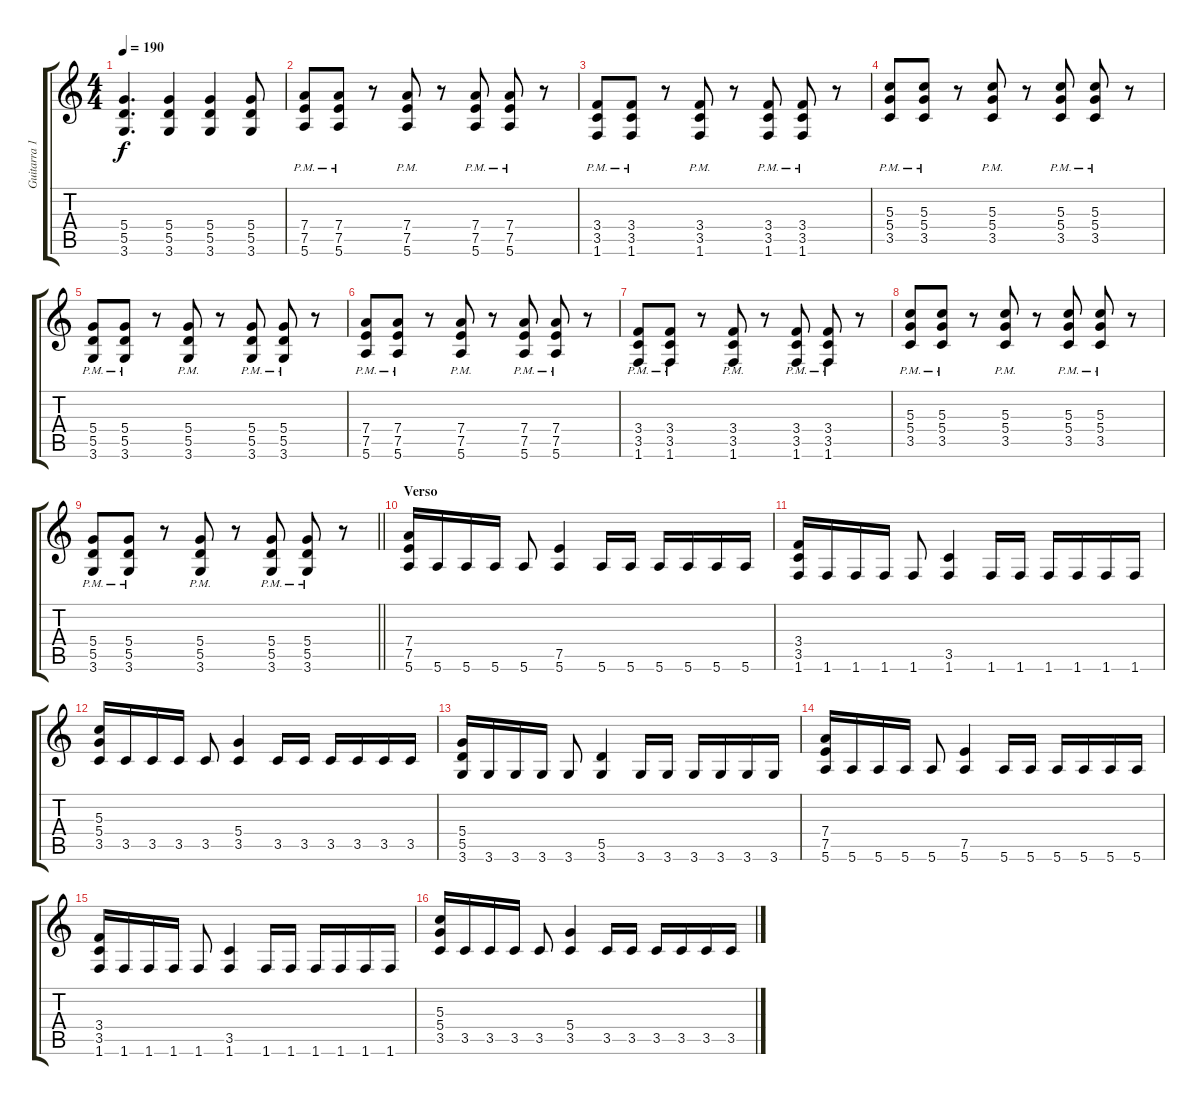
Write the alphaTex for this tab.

\track ("Guitarra 1" "Guitarra 1") {instrument overdrivenguitar}
\staff {score tabs}
\tuning (E4 B3 G3 D3 A2 E2) {hide}
\ts (4 4)
\tempo 190
\clef g2
\ks c
(5.4 5.5 3.6).4{d dy f} (5.4 5.5 3.6).4 (5.4 5.5 3.6).4 (5.4 5.5 3.6).8 |
(7.4 7.5 5.6{pm}).8 (7.4 7.5 5.6{pm}).8 r.8 (7.4 7.5 5.6{pm}).8 r.8 (7.4 7.5 5.6{pm}).8 (7.4 7.5 5.6{pm}).8 r.8 |
(3.4 3.5{pm} 1.6{pm}).8 (3.4 3.5{pm} 1.6).8 r.8 (3.4 3.5{pm} 1.6).8 r.8 (3.4 3.5{pm} 1.6).8 (3.4 3.5{pm} 1.6).8 r.8 |
(5.3 5.4 3.5{pm}).8 (5.3 5.4 3.5{pm}).8 r.8 (5.3 5.4 3.5{pm}).8 r.8 (5.3 5.4 3.5{pm}).8 (5.3 5.4 3.5{pm}).8 r.8 |
(5.4 5.5{pm} 3.6).8 (5.4 5.5{pm} 3.6).8 r.8 (5.4 5.5{pm} 3.6).8 r.8 (5.4 5.5{pm} 3.6).8 (5.4 5.5{pm} 3.6).8 r.8 |
(7.4 7.5 5.6{pm}).8 (7.4 7.5 5.6{pm}).8 r.8 (7.4 7.5 5.6{pm}).8 r.8 (7.4 7.5 5.6{pm}).8 (7.4 7.5 5.6{pm}).8 r.8 |
(3.4 3.5{pm} 1.6{pm}).8 (3.4 3.5{pm} 1.6).8 r.8 (3.4 3.5{pm} 1.6).8 r.8 (3.4 3.5{pm} 1.6).8 (3.4 3.5{pm} 1.6).8 r.8 |
(5.3 5.4 3.5{pm}).8 (5.3 5.4 3.5{pm}).8 r.8 (5.3 5.4 3.5{pm}).8 r.8 (5.3 5.4 3.5{pm}).8 (5.3 5.4 3.5{pm}).8 r.8 |
\barLineRight lightlight
(5.4 5.5{pm} 3.6).8 (5.4 5.5{pm} 3.6).8 r.8 (5.4 5.5{pm} 3.6).8 r.8 (5.4 5.5{pm} 3.6).8 (5.4 5.5{pm} 3.6).8 r.8 |
\section ("" "Verso")
(7.4 7.5 5.6).16 5.6.16 5.6.16 5.6.16 5.6.8 (7.5 5.6).4 5.6.16 5.6.16 5.6.16 5.6.16 5.6.16 5.6.16 |
(3.4 3.5 1.6).16 1.6.16 1.6.16 1.6.16 1.6.8 (3.5 1.6).4 1.6.16 1.6.16 1.6.16 1.6.16 1.6.16 1.6.16 |
(5.3 5.4 3.5).16 3.5.16 3.5.16 3.5.16 3.5.8 (5.4 3.5).4 3.5.16 3.5.16 3.5.16 3.5.16 3.5.16 3.5.16 |
(5.4 5.5 3.6).16 3.6.16 3.6.16 3.6.16 3.6.8 (5.5 3.6).4 3.6.16 3.6.16 3.6.16 3.6.16 3.6.16 3.6.16 |
(7.4 7.5 5.6).16 5.6.16 5.6.16 5.6.16 5.6.8 (7.5 5.6).4 5.6.16 5.6.16 5.6.16 5.6.16 5.6.16 5.6.16 |
(3.4 3.5 1.6).16 1.6.16 1.6.16 1.6.16 1.6.8 (3.5 1.6).4 1.6.16 1.6.16 1.6.16 1.6.16 1.6.16 1.6.16 |
(5.3 5.4 3.5).16 3.5.16 3.5.16 3.5.16 3.5.8 (5.4 3.5).4 3.5.16 3.5.16 3.5.16 3.5.16 3.5.16 3.5.16
